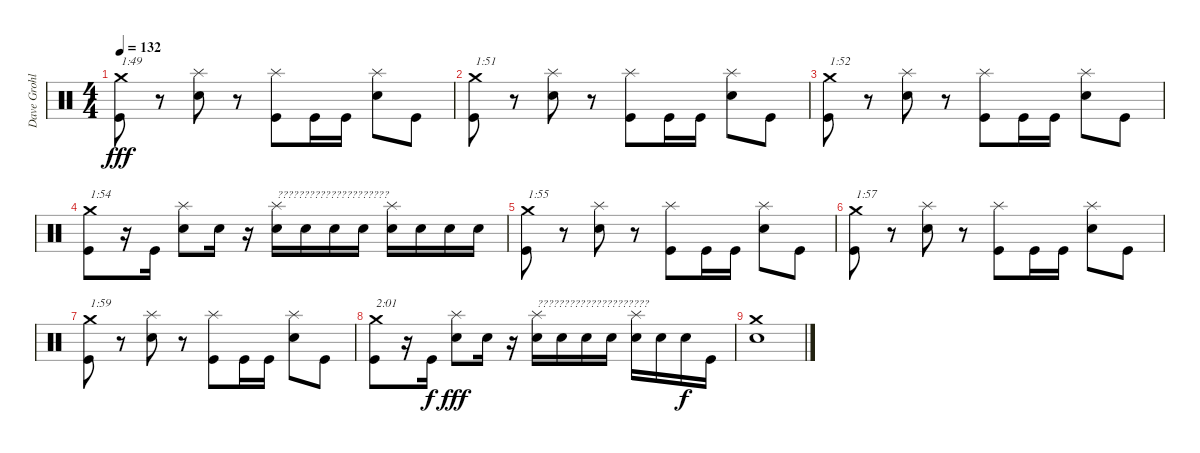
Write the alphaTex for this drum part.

\track ("Dave Grohl - Drums" "Dave Grohl") {instrument percussion}
\staff {score}
\articulation defaults
\ts (4 4)
\tempo 132
\clef neutral
\ks c
("Crash medium (hit)" "Kick (hit)").8{txt "1:49" dy fff} r.8 ("Splash (hit)" "Snare (hit) 2").8 r.8 ("Splash (hit)" "Kick (hit)").8 "Kick (hit)".16 "Kick (hit)".16 ("Splash (hit)" "Snare (hit) 2").8 "Kick (hit)".8 |
("Crash medium (hit)" "Kick (hit)").8{txt "1:51"} r.8 ("Splash (hit)" "Snare (hit) 2").8 r.8 ("Splash (hit)" "Kick (hit)").8 "Kick (hit)".16 "Kick (hit)".16 ("Splash (hit)" "Snare (hit) 2").8 "Kick (hit)".8 |
("Crash medium (hit)" "Kick (hit)").8{txt "1:52"} r.8 ("Splash (hit)" "Snare (hit) 2").8 r.8 ("Splash (hit)" "Kick (hit)").8 "Kick (hit)".16 "Kick (hit)".16 ("Splash (hit)" "Snare (hit) 2").8 "Kick (hit)".8 |
("Crash medium (hit)" "Kick (hit)").8{txt "1:54"} r.16 "Kick (hit)".16 ("Splash (hit)" "Snare (hit) 2").8 "Snare (hit) 2".16 r.16 ("Splash (hit)" "Snare (hit) 2").16{txt "?????????????????????"} "Snare (hit) 2".16 "Snare (hit) 2".16 "Snare (hit) 2".16 ("Splash (hit)" "Snare (hit) 2").16 "Snare (hit) 2".16 "Snare (hit) 2".16 "Snare (hit) 2".16 |
("Crash medium (hit)" "Kick (hit)").8{txt "1:55 "} r.8 ("Splash (hit)" "Snare (hit) 2").8 r.8 ("Splash (hit)" "Kick (hit)").8 "Kick (hit)".16 "Kick (hit)".16 ("Splash (hit)" "Snare (hit) 2").8 "Kick (hit)".8 |
("Crash medium (hit)" "Kick (hit)").8{txt "1:57"} r.8 ("Splash (hit)" "Snare (hit) 2").8 r.8 ("Splash (hit)" "Kick (hit)").8 "Kick (hit)".16 "Kick (hit)".16 ("Splash (hit)" "Snare (hit) 2").8 "Kick (hit)".8 |
("Crash medium (hit)" "Kick (hit)").8{txt "1:59"} r.8 ("Splash (hit)" "Snare (hit) 2").8 r.8 ("Splash (hit)" "Kick (hit)").8 "Kick (hit)".16 "Kick (hit)".16 ("Splash (hit)" "Snare (hit) 2").8 "Kick (hit)".8 |
("Crash medium (hit)" "Kick (hit)").8{txt "2:01"} r.16 "Kick (hit)".16{dy f} ("Splash (hit)" "Snare (hit) 2").8{dy fff} "Snare (hit) 2".16 r.16 ("Splash (hit)" "Snare (hit) 2").16{txt "?????????????????????"} "Snare (hit) 2".16 "Snare (hit) 2".16 "Snare (hit) 2".16 ("Splash (hit)" "Snare (hit) 2").16 "Snare (hit) 2".16 "Snare (hit) 2".16{dy f} "Kick (hit)".16 |
("Crash medium (hit)" "Snare (hit) 2").1
